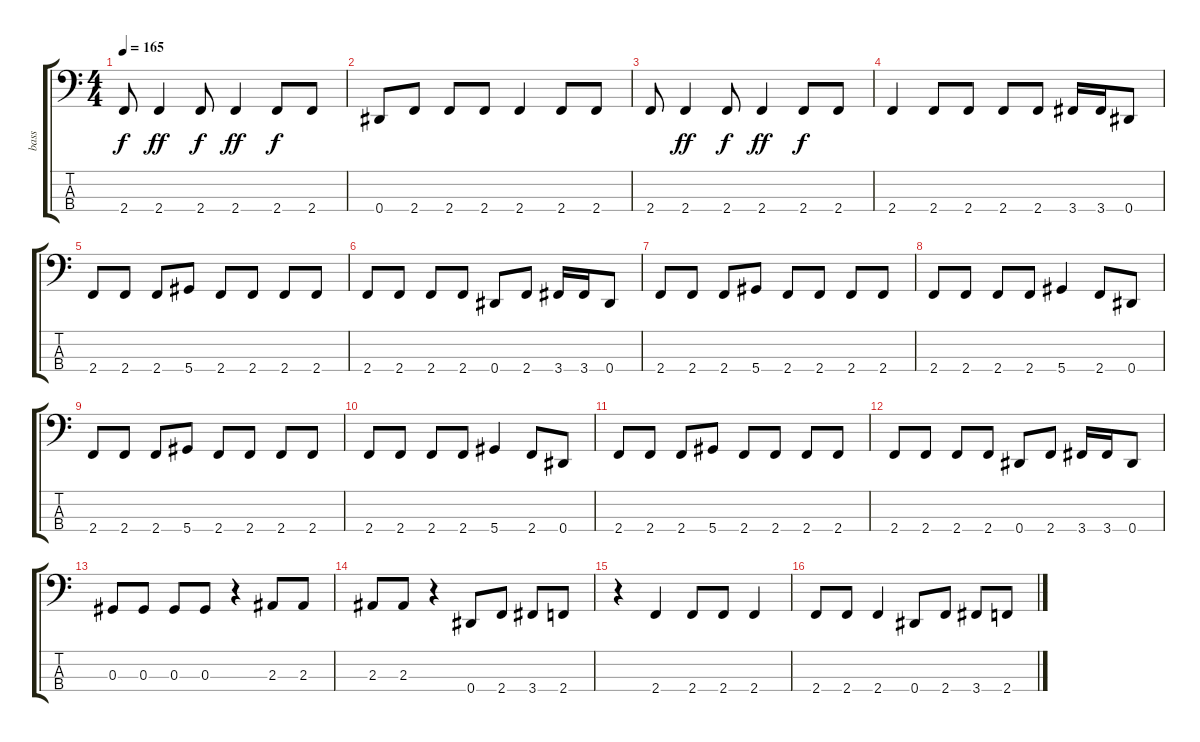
\track ("bass" "bass") {instrument electricbassfinger}
\staff {score tabs}
\tuning (Gb2 Db2 Ab1 Eb1) {hide}
\ts (4 4)
\tempo 165
\clef f4
\ks c
2.4.8{dy f} 2.4.4{dy ff} 2.4.8{dy f} 2.4.4{dy ff} 2.4.8{dy f} 2.4.8 |
0.4.8 2.4.8 2.4.8 2.4.8 2.4.4 2.4.8 2.4.8 |
2.4.8 2.4.4{dy ff} 2.4.8{dy f} 2.4.4{dy ff} 2.4.8{dy f} 2.4.8 |
2.4.4 2.4.8 2.4.8 2.4.8 2.4.8 3.4.16 3.4.16 0.4.8 |
2.4.8 2.4.8 2.4.8 5.4.8 2.4.8 2.4.8 2.4.8 2.4.8 |
2.4.8 2.4.8 2.4.8 2.4.8 0.4.8 2.4.8 3.4.16 3.4.16 0.4.8 |
2.4.8 2.4.8 2.4.8 5.4.8 2.4.8 2.4.8 2.4.8 2.4.8 |
2.4.8 2.4.8 2.4.8 2.4.8 5.4.4 2.4.8 0.4.8 |
2.4.8 2.4.8 2.4.8 5.4.8 2.4.8 2.4.8 2.4.8 2.4.8 |
2.4.8 2.4.8 2.4.8 2.4.8 5.4.4 2.4.8 0.4.8 |
2.4.8 2.4.8 2.4.8 5.4.8 2.4.8 2.4.8 2.4.8 2.4.8 |
2.4.8 2.4.8 2.4.8 2.4.8 0.4.8 2.4.8 3.4.16 3.4.16 0.4.8 |
0.3.8 0.3.8 0.3.8 0.3.8 r.4 2.3.8 2.3.8 |
2.3.8 2.3.8 r.4 0.4.8 2.4.8 3.4.8 2.4.8 |
r.4 2.4.4 2.4.8 2.4.8 2.4.4 |
2.4.8 2.4.8 2.4.4 0.4.8 2.4.8 3.4.8 2.4.8
